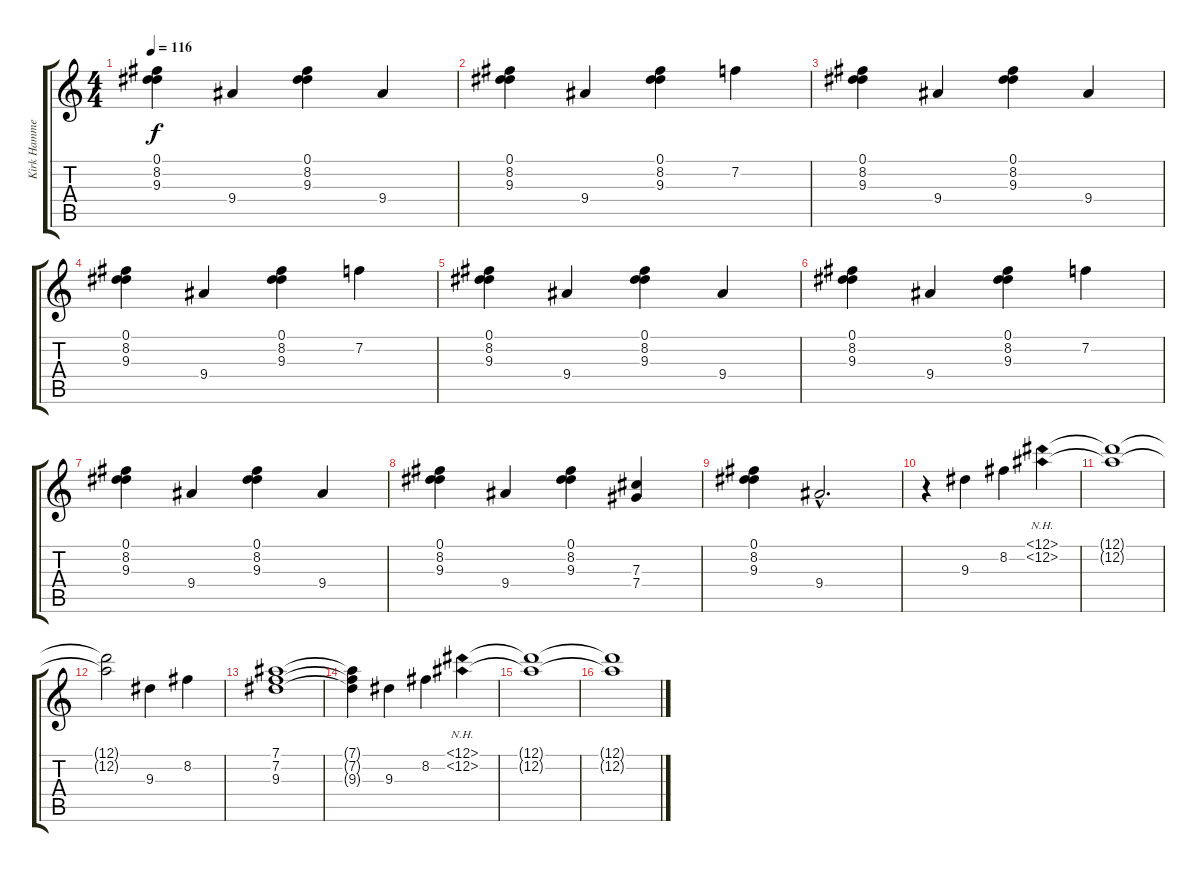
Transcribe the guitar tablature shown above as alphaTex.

\track ("Kirk Hammett" "Kirk Hamme") {instrument electricguitarclean}
\staff {score tabs}
\tuning (Eb4 Bb3 Gb3 Db3 Ab2 Eb2) {hide}
\ts (4 4)
\tempo 116
\clef g2
\ks c
(0.1 8.2 9.3).4{dy f} 9.4.4 (0.1 8.2 9.3).4 9.4.4 |
(0.1 8.2 9.3).4 9.4.4 (0.1 8.2 9.3).4 7.2.4 |
(0.1 8.2 9.3).4 9.4.4 (0.1 8.2 9.3).4 9.4.4 |
(0.1 8.2 9.3).4 9.4.4 (0.1 8.2 9.3).4 7.2.4 |
(0.1 8.2 9.3).4 9.4.4 (0.1 8.2 9.3).4 9.4.4 |
(0.1 8.2 9.3).4 9.4.4 (0.1 8.2 9.3).4 7.2.4 |
(0.1 8.2 9.3).4 9.4.4 (0.1 8.2 9.3).4 9.4.4 |
(0.1 8.2 9.3).4 9.4.4 (0.1 8.2 9.3).4 (7.3 7.4).4 |
(0.1 8.2 9.3).4 9.4{hac}.2{d} |
r.4 9.3.4 8.2.4 (12.1{nh} 12.2{nh}).4 |
(12.1{t} 12.2{t}).1 |
(12.1{t} 12.2{t}).2 9.3.4 8.2.4 |
(7.1 7.2 9.3).1 |
(7.1{t} 7.2{t} 9.3{t}).4 9.3.4 8.2.4 (12.1{nh} 12.2{nh}).4 |
(12.1{t} 12.2{t}).1 |
(12.1{t} 12.2{t}).1
